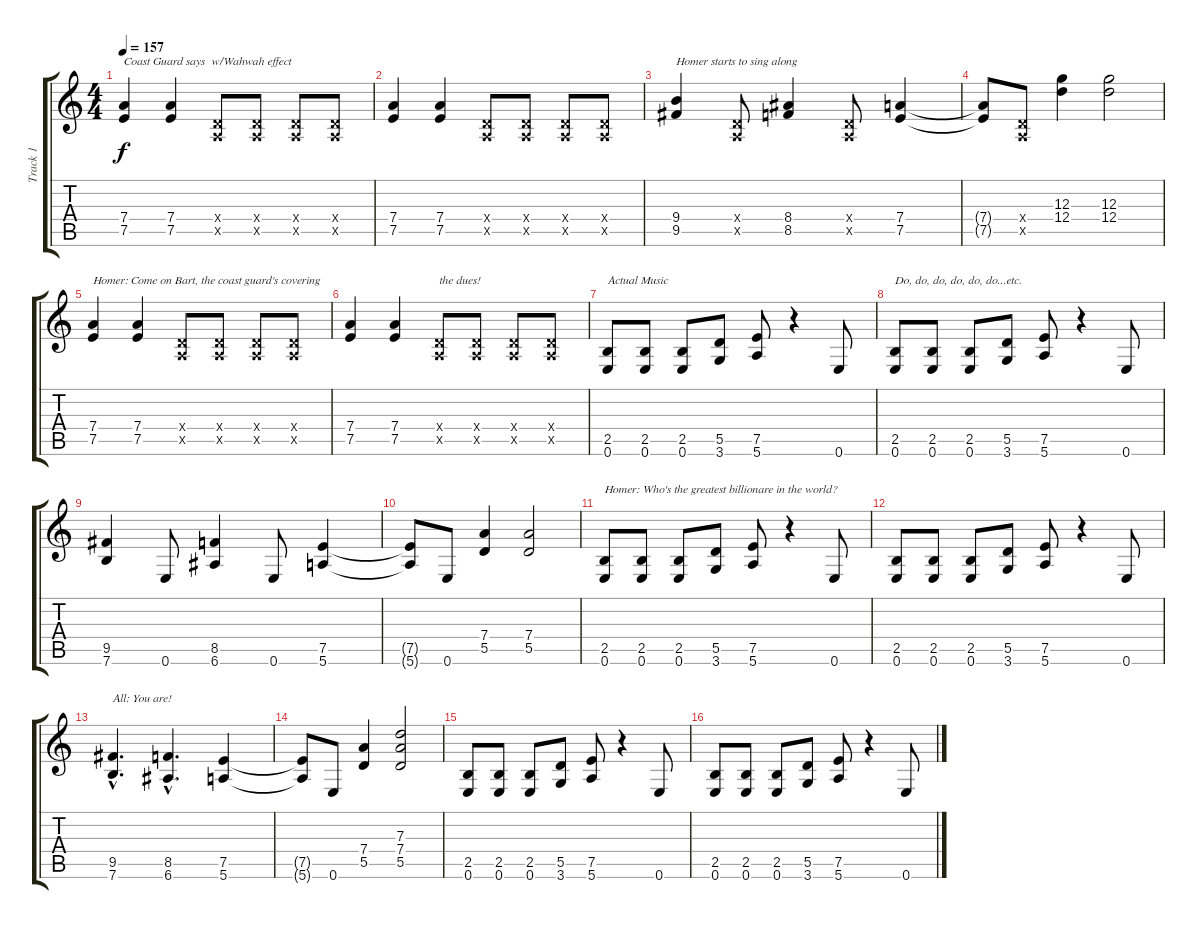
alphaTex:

\track ("Track 1" "Track 1") {instrument overdrivenguitar}
\staff {score tabs}
\tuning (E4 B3 G3 D3 A2 E2) {hide}
\ts (4 4)
\tempo 157
\clef g2
\ks c
(7.4 7.5).4{txt "Coast Guard says  w/Wahwah effect" dy f instrument overdrivenguitar} (7.4 7.5).4 (0.4{x} 0.5{x}).8 (0.4{x} 0.5{x}).8 (0.4{x} 0.5{x}).8 (0.4{x} 0.5{x}).8 |
(7.4 7.5).4 (7.4 7.5).4 (0.4{x} 0.5{x}).8 (0.4{x} 0.5{x}).8 (0.4{x} 0.5{x}).8 (0.4{x} 0.5{x}).8 |
(9.4 9.5).4{txt "Homer starts to sing along"} (0.4{x} 0.5{x}).8 (8.4 8.5).4 (0.4{x} 0.5{x}).8 (7.4 7.5).4 |
(7.4{t} 7.5{t}).8 (0.4{x} 0.5{x}).8 (12.3 12.4).4 (12.3 12.4).2 |
(7.4 7.5).4{txt "Homer: Come on Bart, the coast guard's covering"} (7.4 7.5).4 (0.4{x} 0.5{x}).8 (0.4{x} 0.5{x}).8 (0.4{x} 0.5{x}).8 (0.4{x} 0.5{x}).8 |
(7.4 7.5).4 (7.4 7.5).4 (0.4{x} 0.5{x}).8{txt "the dues!"} (0.4{x} 0.5{x}).8 (0.4{x} 0.5{x}).8 (0.4{x} 0.5{x}).8 |
(2.5 0.6).8{txt "Actual Music"} (2.5 0.6).8 (2.5 0.6).8 (5.5 3.6).8 (7.5 5.6).8 r.4 0.6.8 |
(2.5 0.6).8{txt "Do, do, do, do, do, do...etc."} (2.5 0.6).8 (2.5 0.6).8 (5.5 3.6).8 (7.5 5.6).8 r.4 0.6.8 |
(9.5 7.6).4 0.6.8 (8.5 6.6).4 0.6.8 (7.5 5.6).4 |
(7.5{t} 5.6{t}).8 0.6.8 (7.4 5.5).4 (7.4 5.5).2 |
(2.5 0.6).8{txt "Homer: Who's the greatest billionare in the world?"} (2.5 0.6).8 (2.5 0.6).8 (5.5 3.6).8 (7.5 5.6).8 r.4 0.6.8 |
(2.5 0.6).8 (2.5 0.6).8 (2.5 0.6).8 (5.5 3.6).8 (7.5 5.6).8 r.4 0.6.8 |
(9.5{hac} 7.6{hac}).4{d txt "All: You are!"} (8.5{hac} 6.6{hac}).4{d} (7.5 5.6).4 |
(7.5{t} 5.6{t}).8 0.6.8 (7.4 5.5).4 (7.3 7.4 5.5).2 |
(2.5 0.6).8 (2.5 0.6).8 (2.5 0.6).8 (5.5 3.6).8 (7.5 5.6).8 r.4 0.6.8 |
(2.5 0.6).8 (2.5 0.6).8 (2.5 0.6).8 (5.5 3.6).8 (7.5 5.6).8 r.4 0.6.8
